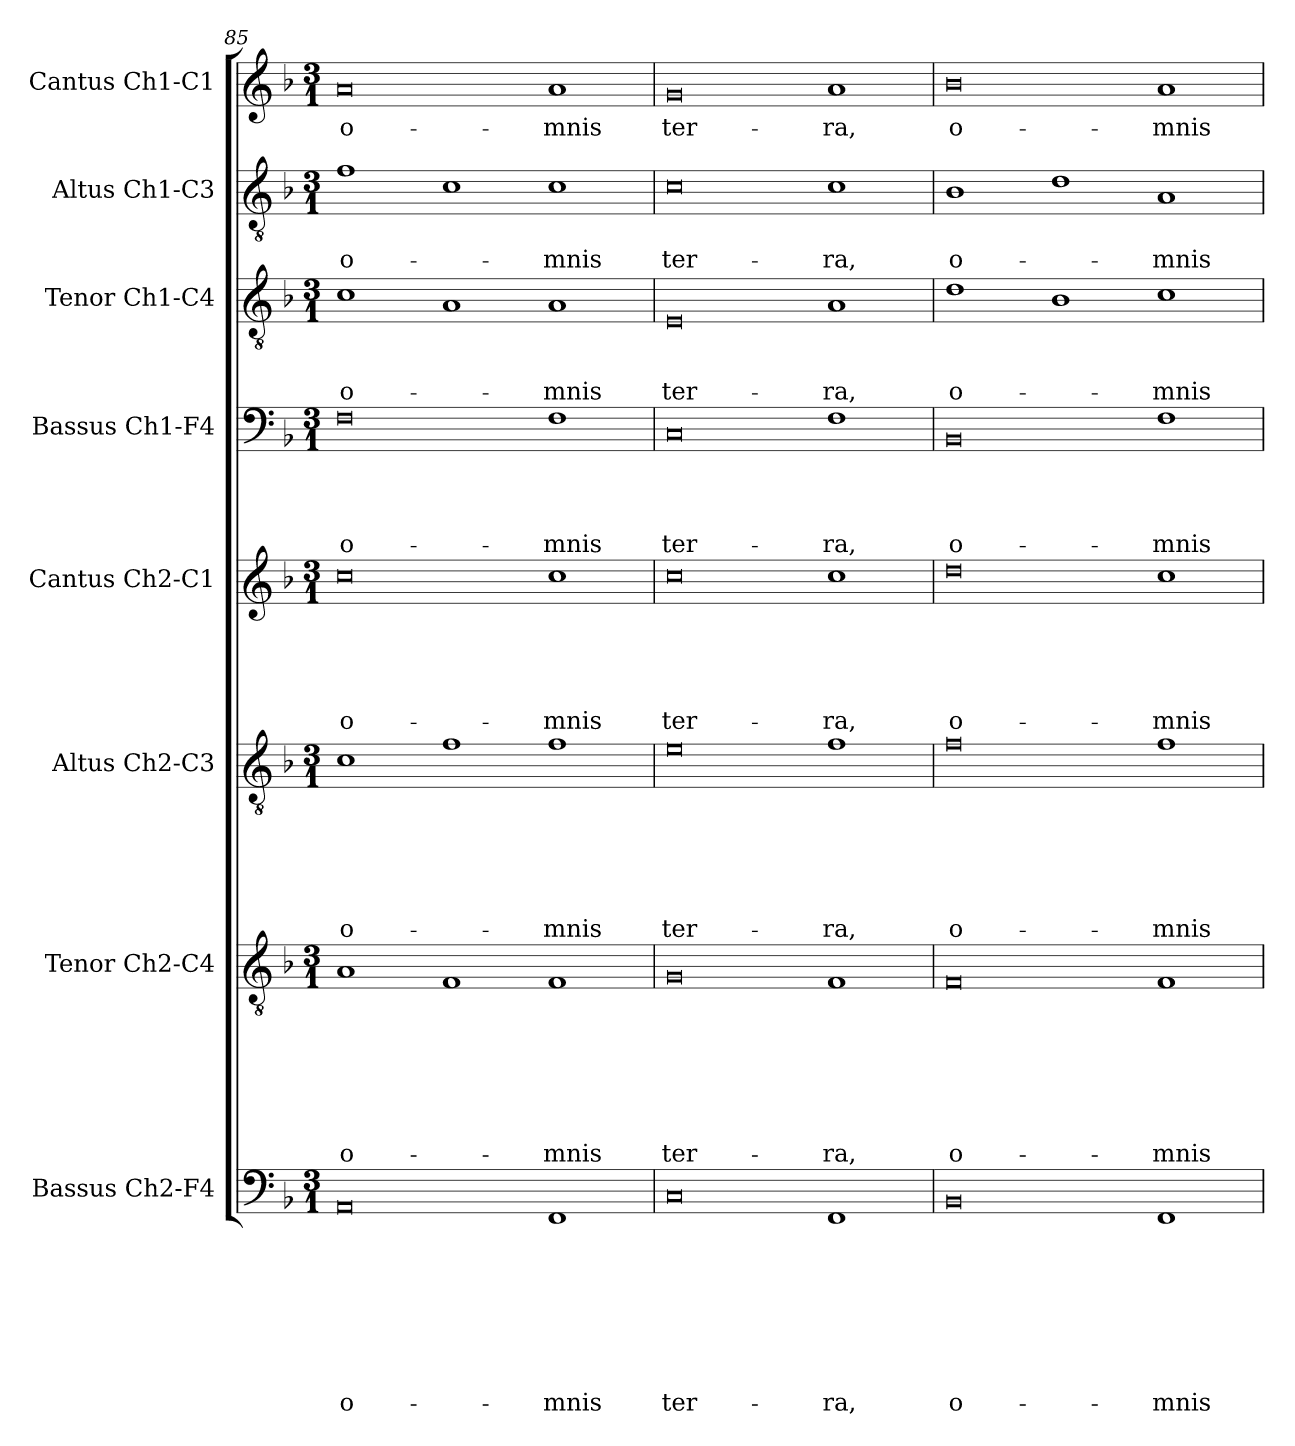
**kern	**text	**text	**text	**text	**text	**text	**text	**text	**kern	**text	**text	**text	**text	**text	**text	**text	**kern	**text	**text	**text	**text	**text	**text	**kern	**text	**text	**text	**text	**text	**kern	**text	**text	**text	**text	**kern	**text	**text	**text	**kern	**text	**text	**kern	**text
*part8	*part8	*part8	*part8	*part8	*part8	*part8	*part8	*part8	*part7	*part7	*part7	*part7	*part7	*part7	*part7	*part7	*part6	*part6	*part6	*part6	*part6	*part6	*part6	*part5	*part5	*part5	*part5	*part5	*part5	*part4	*part4	*part4	*part4	*part4	*part3	*part3	*part3	*part3	*part2	*part2	*part2	*part1	*part1
*staff8	*staff8	*staff8	*staff8	*staff8	*staff8	*staff8	*staff8	*staff8	*staff7	*staff7	*staff7	*staff7	*staff7	*staff7	*staff7	*staff7	*staff6	*staff6	*staff6	*staff6	*staff6	*staff6	*staff6	*staff5	*staff5	*staff5	*staff5	*staff5	*staff5	*staff4	*staff4	*staff4	*staff4	*staff4	*staff3	*staff3	*staff3	*staff3	*staff2	*staff2	*staff2	*staff1	*staff1
*I"Bassus Ch2-F4	*	*	*	*	*	*	*	*	*I"Tenor Ch2-C4	*	*	*	*	*	*	*	*I"Altus Ch2-C3	*	*	*	*	*	*	*I"Cantus Ch2-C1	*	*	*	*	*	*I"Bassus Ch1-F4	*	*	*	*	*I"Tenor Ch1-C4	*	*	*	*I"Altus Ch1-C3	*	*	*I"Cantus Ch1-C1	*
*I'B2	*	*	*	*	*	*	*	*	*I'T2	*	*	*	*	*	*	*	*I'A2	*	*	*	*	*	*	*I'C2	*	*	*	*	*	*I'B	*	*	*	*	*I'T	*	*	*	*I'A	*	*	*I'C	*
*clefF4	*	*	*	*	*	*	*	*	*clefGv2	*	*	*	*	*	*	*	*clefGv2	*	*	*	*	*	*	*clefG2	*	*	*	*	*	*clefF4	*	*	*	*	*clefGv2	*	*	*	*clefGv2	*	*	*clefG2	*
*k[b-]	*	*	*	*	*	*	*	*	*k[b-]	*	*	*	*	*	*	*	*k[b-]	*	*	*	*	*	*	*k[b-]	*	*	*	*	*	*k[b-]	*	*	*	*	*k[b-]	*	*	*	*k[b-]	*	*	*k[b-]	*
*F:	*	*	*	*	*	*	*	*	*F:	*	*	*	*	*	*	*	*F:	*	*	*	*	*	*	*F:	*	*	*	*	*	*F:	*	*	*	*	*F:	*	*	*	*F:	*	*	*F:	*
*M3/1	*	*	*	*	*	*	*	*	*M3/1	*	*	*	*	*	*	*	*M3/1	*	*	*	*	*	*	*M3/1	*	*	*	*	*	*M3/1	*	*	*	*	*M3/1	*	*	*	*M3/1	*	*	*M3/1	*
=85	=85	=85	=85	=85	=85	=85	=85	=85	=85	=85	=85	=85	=85	=85	=85	=85	=85	=85	=85	=85	=85	=85	=85	=85	=85	=85	=85	=85	=85	=85	=85	=85	=85	=85	=85	=85	=85	=85	=85	=85	=85	=85	=85
!	!	!	!	!	!	!	!	!LO:LY:b	!	!	!	!	!	!	!	!LO:LY:b	!	!	!	!	!	!	!LO:LY:b	!	!	!	!	!	!LO:LY:b	!	!	!	!	!LO:LY:b	!	!	!	!LO:LY:b	!	!	!LO:LY:b	!	!LO:LY:b
0AA	.	.	.	.	.	.	.	o-	1A	.	.	.	.	.	.	o-	1c	.	.	.	.	.	o-	0cc	.	.	.	.	o-	0F	.	.	.	o-	1c	.	.	o-	1f	.	o-	0a	o-
.	.	.	.	.	.	.	.	.	1F	.	.	.	.	.	.	.	1f	.	.	.	.	.	.	.	.	.	.	.	.	.	.	.	.	.	1A	.	.	.	1c	.	.	.	.
!	!	!	!	!	!	!	!	!LO:LY:b	!	!	!	!	!	!	!	!LO:LY:b	!	!	!	!	!	!	!LO:LY:b	!	!	!	!	!	!LO:LY:b	!	!	!	!	!LO:LY:b	!	!	!	!LO:LY:b	!	!	!LO:LY:b	!	!LO:LY:b
1FF	.	.	.	.	.	.	.	-mnis	1F	.	.	.	.	.	.	-mnis	1f	.	.	.	.	.	-mnis	1cc	.	.	.	.	-mnis	1F	.	.	.	-mnis	1A	.	.	-mnis	1c	.	-mnis	1a	-mnis
=86	=86	=86	=86	=86	=86	=86	=86	=86	=86	=86	=86	=86	=86	=86	=86	=86	=86	=86	=86	=86	=86	=86	=86	=86	=86	=86	=86	=86	=86	=86	=86	=86	=86	=86	=86	=86	=86	=86	=86	=86	=86	=86	=86
!	!	!	!	!	!	!	!	!LO:LY:b	!	!	!	!	!	!	!	!LO:LY:b	!	!	!	!	!	!	!LO:LY:b	!	!	!	!	!	!LO:LY:b	!	!	!	!	!LO:LY:b	!	!	!	!LO:LY:b	!	!	!LO:LY:b	!	!LO:LY:b
0C	.	.	.	.	.	.	.	ter-	0G	.	.	.	.	.	.	ter-	0e	.	.	.	.	.	ter-	0cc	.	.	.	.	ter-	0C	.	.	.	ter-	0E	.	.	ter-	0c	.	ter-	0g	ter-
!	!	!	!	!	!	!	!	!LO:LY:b	!	!	!	!	!	!	!	!LO:LY:b	!	!	!	!	!	!	!LO:LY:b	!	!	!	!	!	!LO:LY:b	!	!	!	!	!LO:LY:b	!	!	!	!LO:LY:b	!	!	!LO:LY:b	!	!LO:LY:b
1FF	.	.	.	.	.	.	.	-ra,	1F	.	.	.	.	.	.	-ra,	1f	.	.	.	.	.	-ra,	1cc	.	.	.	.	-ra,	1F	.	.	.	-ra,	1A	.	.	-ra,	1c	.	-ra,	1a	-ra,
!!LO:LB:g=z
=87	=87	=87	=87	=87	=87	=87	=87	=87	=87	=87	=87	=87	=87	=87	=87	=87	=87	=87	=87	=87	=87	=87	=87	=87	=87	=87	=87	=87	=87	=87	=87	=87	=87	=87	=87	=87	=87	=87	=87	=87	=87	=87	=87
!	!	!	!	!	!	!	!	!LO:LY:b	!	!	!	!	!	!	!	!LO:LY:b	!	!	!	!	!	!	!LO:LY:b	!	!	!	!	!	!LO:LY:b	!	!	!	!	!LO:LY:b	!	!	!	!LO:LY:b	!	!	!LO:LY:b	!	!LO:LY:b
0BB-	.	.	.	.	.	.	.	o-	0F	.	.	.	.	.	.	o-	0f	.	.	.	.	.	o-	0dd	.	.	.	.	o-	0BB-	.	.	.	o-	1d	.	.	o-	1B-	.	o-	0b-	o-
.	.	.	.	.	.	.	.	.	.	.	.	.	.	.	.	.	.	.	.	.	.	.	.	.	.	.	.	.	.	.	.	.	.	.	1B-	.	.	.	1d	.	.	.	.
!	!	!	!	!	!	!	!	!LO:LY:b	!	!	!	!	!	!	!	!LO:LY:b	!	!	!	!	!	!	!LO:LY:b	!	!	!	!	!	!LO:LY:b	!	!	!	!	!LO:LY:b	!	!	!	!LO:LY:b	!	!	!LO:LY:b	!	!LO:LY:b
1FF	.	.	.	.	.	.	.	-mnis	1F	.	.	.	.	.	.	-mnis	1f	.	.	.	.	.	-mnis	1cc	.	.	.	.	-mnis	1F	.	.	.	-mnis	1c	.	.	-mnis	1A	.	-mnis	1a	-mnis
=	=	=	=	=	=	=	=	=	=	=	=	=	=	=	=	=	=	=	=	=	=	=	=	=	=	=	=	=	=	=	=	=	=	=	=	=	=	=	=	=	=	=	=
*-	*-	*-	*-	*-	*-	*-	*-	*-	*-	*-	*-	*-	*-	*-	*-	*-	*-	*-	*-	*-	*-	*-	*-	*-	*-	*-	*-	*-	*-	*-	*-	*-	*-	*-	*-	*-	*-	*-	*-	*-	*-	*-	*-
